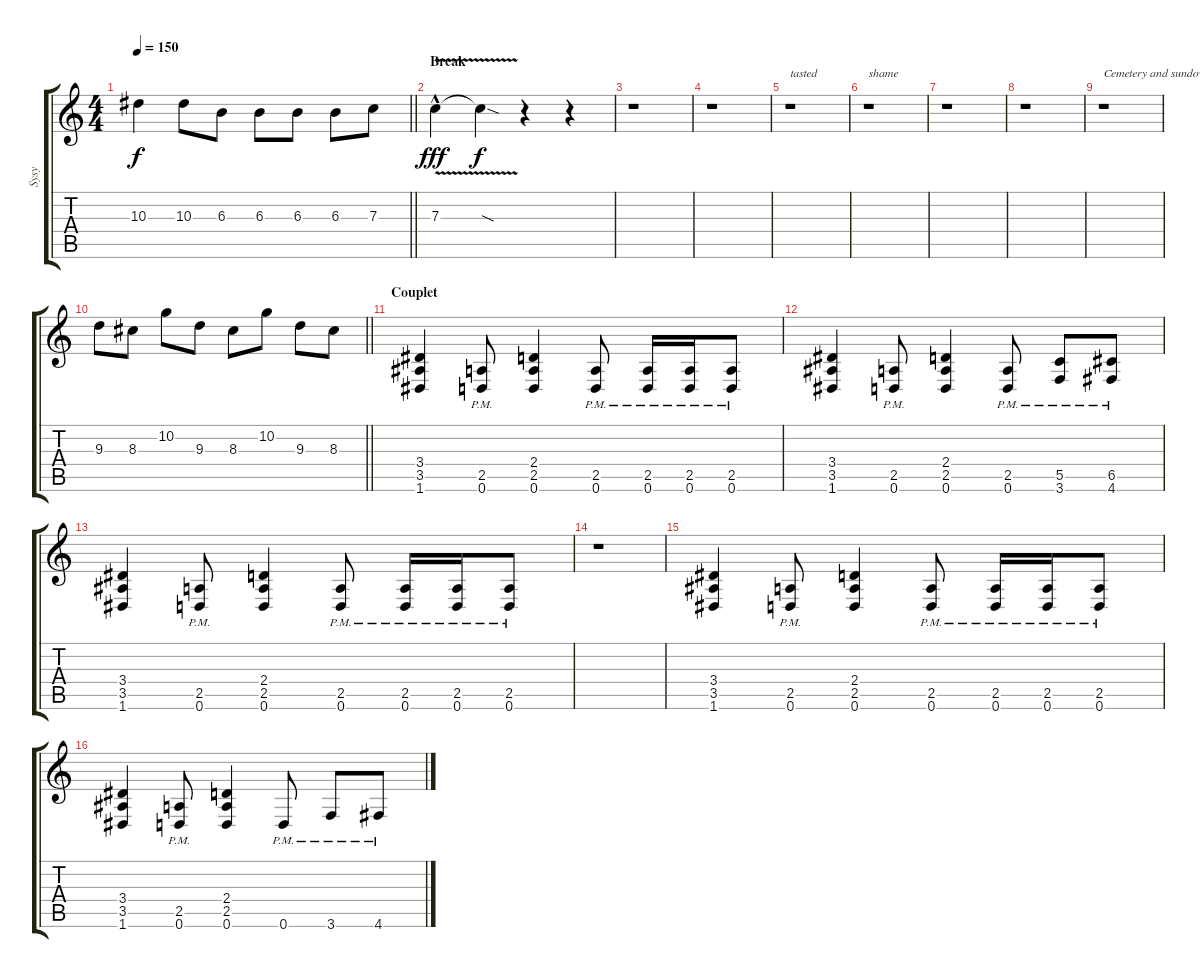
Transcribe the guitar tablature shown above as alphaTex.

\track ("Sysy" "Sysy") {instrument distortionguitar}
\staff {score tabs}
\tuning (D4 A3 F3 C3 G2 D2) {hide}
\ts (4 4)
\tempo 150
\clef g2
\barLineRight lightlight
\ks c
10.3.4{dy f} 10.3.8 6.3.8 6.3.8 6.3.8 6.3.8 7.3.8 |
\section ("" "Break")
7.3{v hac}.4{dy fff} 7.3{sod t}.4{dy f} r.4 r.4 |
r.1 |
r.1 |
r.1{txt "tasted"} |
r.1{txt "shame"} |
r.1 |
r.1 |
r.1{txt "Cemetery and sundown"} |
\barLineRight lightlight
9.3.8 8.3.8 10.2.8 9.3.8 8.3.8 10.2.8 9.3.8 8.3.8 |
\section ("" "Couplet")
(3.4 3.5 1.6).4 (2.5{pm} 0.6{pm}).8 (2.4 2.5 0.6).4 (2.5{pm} 0.6{pm}).8 (2.5{pm} 0.6{pm}).16 (2.5{pm} 0.6{pm}).16 (2.5{pm} 0.6{pm}).8 |
(3.4 3.5 1.6).4 (2.5{pm} 0.6{pm}).8 (2.4 2.5 0.6).4 (2.5{pm} 0.6{pm}).8 (5.5{pm} 3.6{pm}).8 (6.5{pm} 4.6{pm}).8 |
(3.4 3.5 1.6).4 (2.5{pm} 0.6{pm}).8 (2.4 2.5 0.6).4 (2.5{pm} 0.6{pm}).8 (2.5{pm} 0.6{pm}).16 (2.5{pm} 0.6{pm}).16 (2.5{pm} 0.6{pm}).8 |
r.1 |
(3.4 3.5 1.6).4 (2.5{pm} 0.6{pm}).8 (2.4 2.5 0.6).4 (2.5{pm} 0.6{pm}).8 (2.5{pm} 0.6{pm}).16 (2.5{pm} 0.6{pm}).16 (2.5{pm} 0.6{pm}).8 |
(3.4 3.5 1.6).4 (2.5{pm} 0.6{pm}).8 (2.4 2.5 0.6).4 0.6{pm}.8 3.6{pm}.8 4.6{pm}.8
